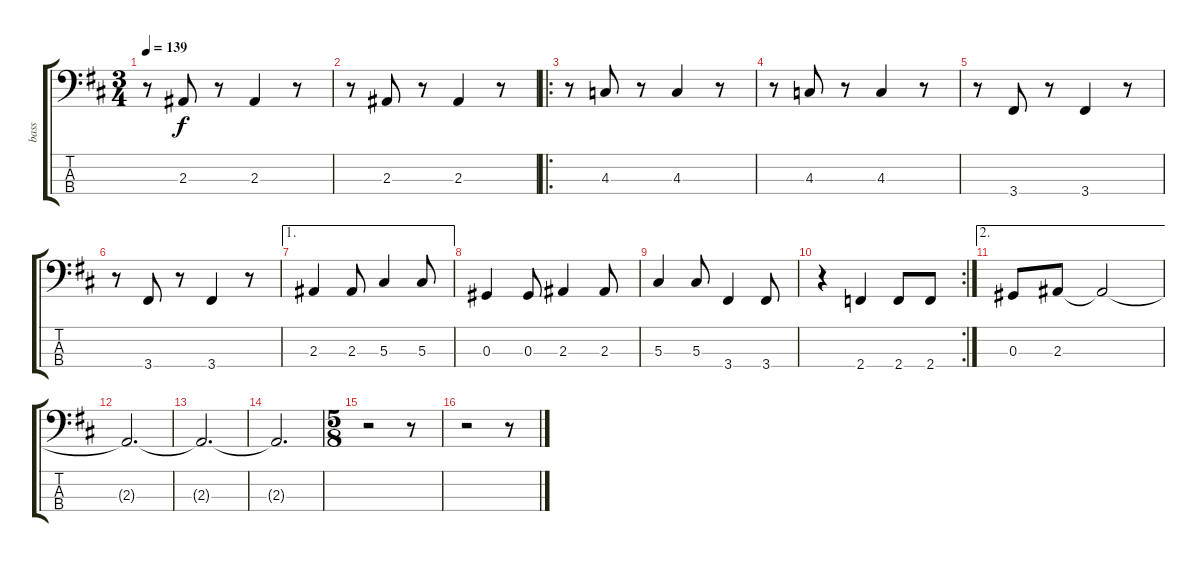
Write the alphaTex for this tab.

\track ("bass" "bass") {instrument electricbasspick}
\staff {score tabs}
\tuning (Gb2 Db2 Ab1 Eb1) {hide}
\ts (3 4)
\tempo 139
\clef f4
\ks d
r.8{dy f} 2.3.8 r.8 2.3.4 r.8 |
r.8 2.3.8 r.8 2.3.4 r.8 |
\ro
r.8 4.3.8 r.8 4.3.4 r.8 |
r.8 4.3.8 r.8 4.3.4 r.8 |
r.8 3.4.8 r.8 3.4.4 r.8 |
r.8 3.4.8 r.8 3.4.4 r.8 |
\ae 1
2.3.4 2.3.8 5.3.4 5.3.8 |
0.3.4 0.3.8 2.3.4 2.3.8 |
5.3.4 5.3.8 3.4.4 3.4.8 |
\rc 2
r.4 2.4.4 2.4.8 2.4.8 |
\ae 2
0.3.8 2.3.8 2.3{t}.2 |
2.3{t}.2{d} |
2.3{t}.2{d} |
2.3{t}.2{d} |
\ts (5 8)
r.2 r.8 |
r.2 r.8
